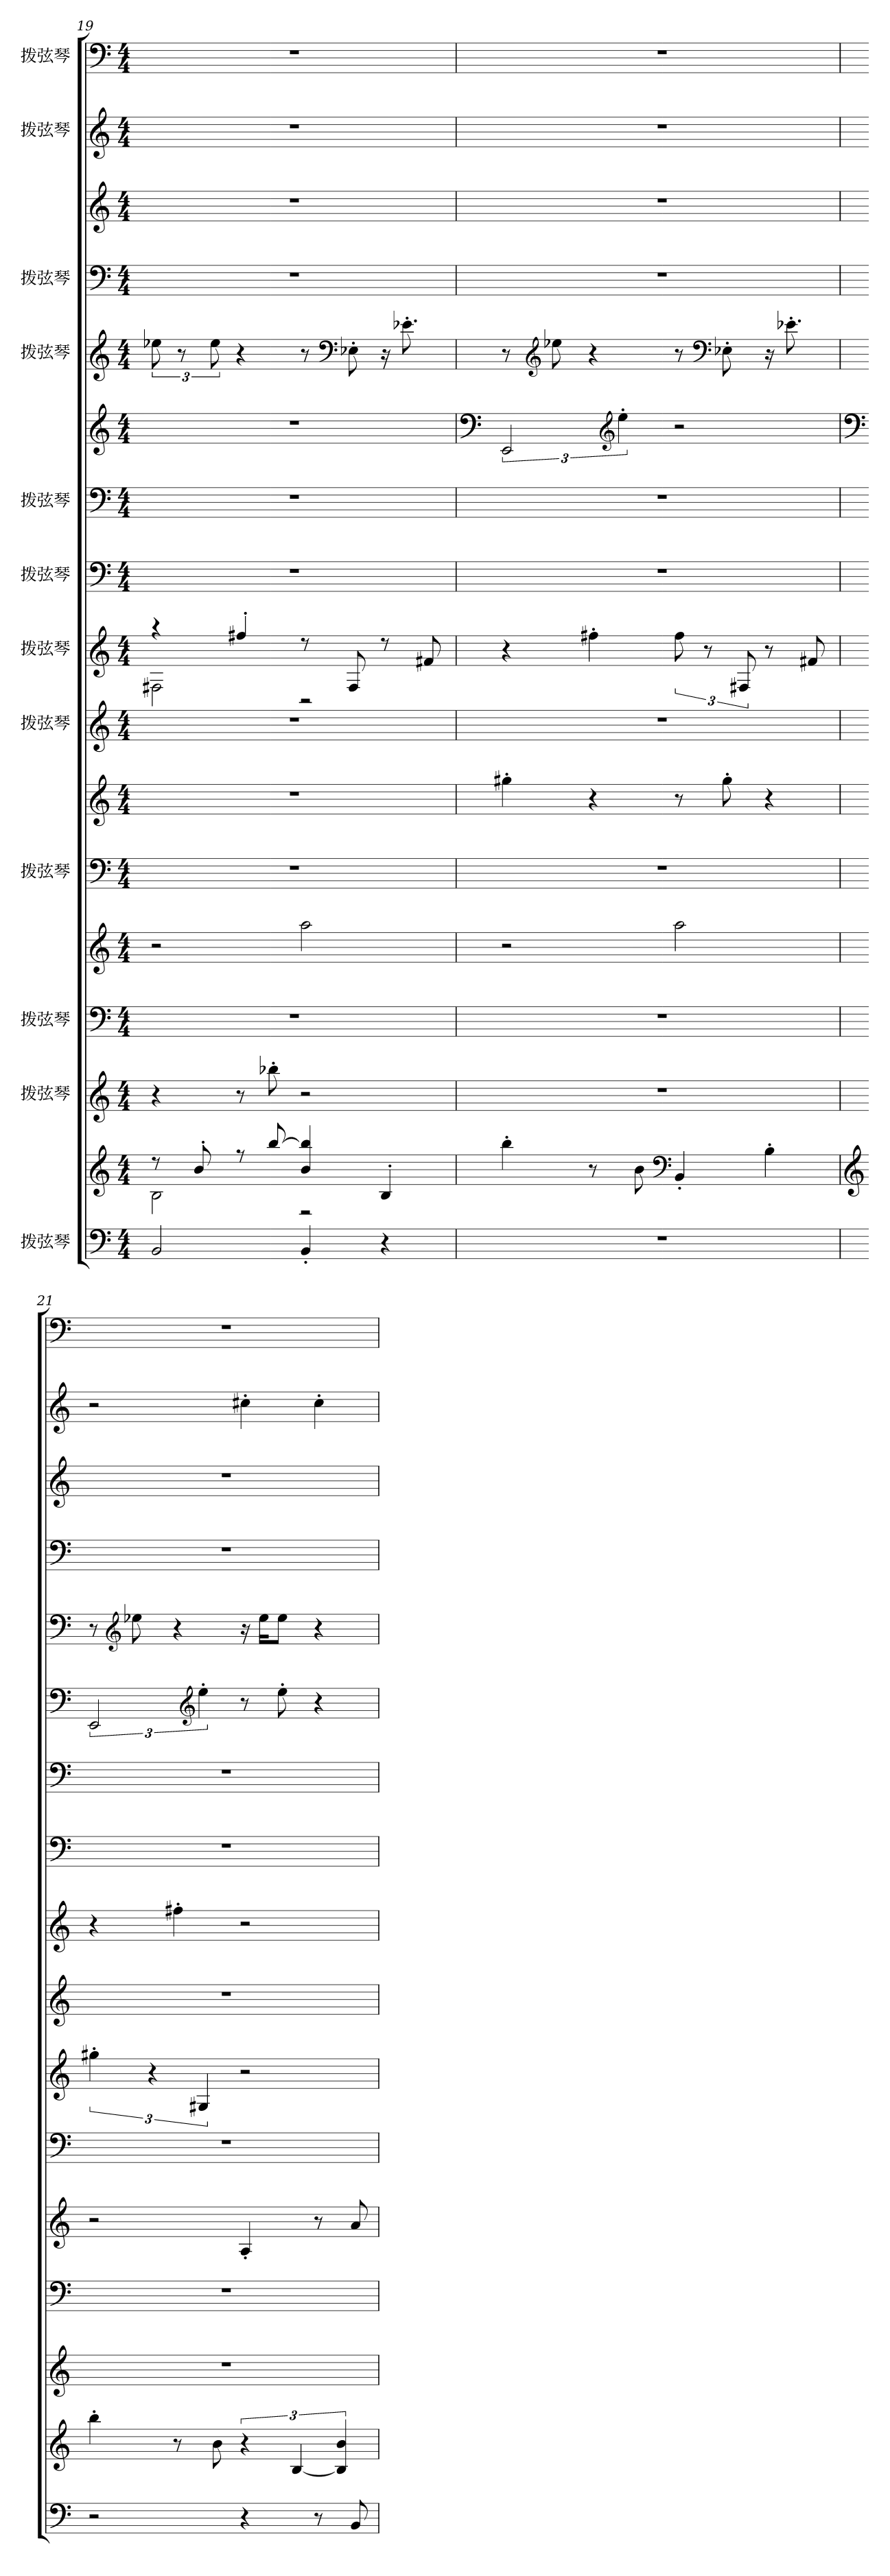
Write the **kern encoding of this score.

**kern	**kern	**kern	**kern	**kern	**kern	**kern	**kern	**kern	**kern	**kern	**kern	**kern	**kern	**kern	**kern	**kern
*part12	*part12	*part11	*part10	*part10	*part9	*part9	*part8	*part7	*part6	*part5	*part5	*part4	*part3	*part3	*part2	*part1
*staff17	*staff16	*staff15	*staff14	*staff13	*staff12	*staff11	*staff10	*staff9	*staff8	*staff7	*staff6	*staff5	*staff4	*staff3	*staff2	*staff1
*I"拨弦琴	*	*I"拨弦琴	*I"拨弦琴	*	*I"拨弦琴	*	*I"拨弦琴	*I"拨弦琴	*I"拨弦琴	*I"拨弦琴	*	*I"拨弦琴	*I"拨弦琴	*	*I"拨弦琴	*I"拨弦琴
!!LO:PB:g=z
*clefF4	*clefG2	*clefG2	*clefF4	*clefG2	*clefF4	*clefG2	*clefG2	*clefG2	*clefF4	*clefF4	*clefG2	*clefG2	*clefF4	*clefG2	*clefG2	*clefF4
*k[]	*k[]	*k[]	*k[]	*k[]	*k[]	*k[]	*k[]	*k[]	*k[]	*k[]	*k[]	*k[]	*k[]	*k[]	*k[]	*k[]
*M4/4	*M4/4	*M4/4	*M4/4	*M4/4	*M4/4	*M4/4	*M4/4	*M4/4	*M4/4	*M4/4	*M4/4	*M4/4	*M4/4	*M4/4	*M4/4	*M4/4
=19	=19	=19	=19	=19	=19	=19	=19	=19	=19	=19	=19	=19	=19	=19	=19	=19
*	*^	*	*	*	*	*	*	*^	*	*	*	*	*	*	*	*
2BB/	8r	2B\	4r	1r	2r	1r	1r	1r	4r	2F#X\	1r	1r	1r	12ee-X\	1r	1r	1r	1r
.	.	.	.	.	.	.	.	.	.	.	.	.	.	12r	.	.	.	.
.	8b'/	.	.	.	.	.	.	.	.	.	.	.	.	.	.	.	.	.
.	.	.	.	.	.	.	.	.	.	.	.	.	.	12ee-\	.	.	.	.
.	8r	.	8r	.	.	.	.	.	4ff#X'/	.	.	.	.	4r	.	.	.	.
.	[8bb/	.	8bb-X'\	.	.	.	.	.	.	.	.	.	.	.	.	.	.	.
4BB'/	4b/ 4bb/]	2r	2r	.	2aa\	.	.	.	8r	2r	.	.	.	8r	.	.	.	.
*	*	*	*	*	*	*	*	*	*	*	*	*	*	*clefF4	*	*	*	*
.	.	.	.	.	.	.	.	.	8F#/	.	.	.	.	8E-X'\	.	.	.	.
4r	4B'/	.	.	.	.	.	.	.	8r	.	.	.	.	16r	.	.	.	.
.	.	.	.	.	.	.	.	.	.	.	.	.	.	8.e-X'\	.	.	.	.
.	.	.	.	.	.	.	.	.	8f#X/	.	.	.	.	.	.	.	.	.
*	*v	*v	*	*	*	*	*	*	*v	*v	*	*	*	*	*	*	*	*
=20	=20	=20	=20	=20	=20	=20	=20	=20	=20	=20	=20	=20	=20	=20	=20	=20
*	*	*	*	*	*	*	*	*	*	*	*clefF4	*	*	*	*	*
1r	4bb'\	1r	1r	2r	1r	4gg#X'\	1r	4r	1r	1r	3EE/	8r	1r	1r	1r	1r
*	*	*	*	*	*	*	*	*	*	*	*	*clefG2	*	*	*	*
.	.	.	.	.	.	.	.	.	.	.	.	8ee-X\	.	.	.	.
.	8r	.	.	.	.	4r	.	4ff#X'\	.	.	.	4r	.	.	.	.
*	*	*	*	*	*	*	*	*	*	*	*clefG2	*	*	*	*	*
.	.	.	.	.	.	.	.	.	.	.	6ee'\	.	.	.	.	.
.	8b\	.	.	.	.	.	.	.	.	.	.	.	.	.	.	.
*	*clefF4	*	*	*	*	*	*	*	*	*	*	*	*	*	*	*
.	4BB'/	.	.	2aa\	.	8r	.	12ff#\	.	.	2r	8r	.	.	.	.
.	.	.	.	.	.	.	.	12r	.	.	.	.	.	.	.	.
*	*	*	*	*	*	*	*	*	*	*	*	*clefF4	*	*	*	*
.	.	.	.	.	.	8gg#'\	.	.	.	.	.	8E-X'\	.	.	.	.
.	.	.	.	.	.	.	.	12F#X/	.	.	.	.	.	.	.	.
.	4B'\	.	.	.	.	4r	.	8r	.	.	.	16r	.	.	.	.
.	.	.	.	.	.	.	.	.	.	.	.	8.e-X'\	.	.	.	.
.	.	.	.	.	.	.	.	8f#X/	.	.	.	.	.	.	.	.
!!LO:PB:g=z
=21	=21	=21	=21	=21	=21	=21	=21	=21	=21	=21	=21	=21	=21	=21	=21	=21
*	*clefG2	*	*	*	*	*	*	*	*	*	*clefF4	*	*	*	*	*
2r	4bb'\	1r	1r	2r	1r	6gg#X'\	1r	4r	1r	1r	3EE/	8r	1r	1r	2r	1r
*	*	*	*	*	*	*	*	*	*	*	*	*clefG2	*	*	*	*
.	.	.	.	.	.	.	.	.	.	.	.	8ee-X\	.	.	.	.
.	.	.	.	.	.	6r	.	.	.	.	.	.	.	.	.	.
.	8r	.	.	.	.	.	.	4ff#X'\	.	.	.	4r	.	.	.	.
*	*	*	*	*	*	*	*	*	*	*	*clefG2	*	*	*	*	*
.	.	.	.	.	.	6G#X/	.	.	.	.	6ee'\	.	.	.	.	.
.	8b\	.	.	.	.	.	.	.	.	.	.	.	.	.	.	.
4r	6r	.	.	4A'/	.	2r	.	2r	.	.	8r	16r	.	.	4cc#X'\	.
.	.	.	.	.	.	.	.	.	.	.	.	16ee-\KL	.	.	.	.
.	.	.	.	.	.	.	.	.	.	.	8ee'\	8ee-\J	.	.	.	.
.	[6B/	.	.	.	.	.	.	.	.	.	.	.	.	.	.	.
8r	.	.	.	8r	.	.	.	.	.	.	4r	4r	.	.	4cc#'\	.
.	6B/] 6b/	.	.	.	.	.	.	.	.	.	.	.	.	.	.	.
8BB/	.	.	.	8a/	.	.	.	.	.	.	.	.	.	.	.	.
=	=	=	=	=	=	=	=	=	=	=	=	=	=	=	=	=
*-	*-	*-	*-	*-	*-	*-	*-	*-	*-	*-	*-	*-	*-	*-	*-	*-
